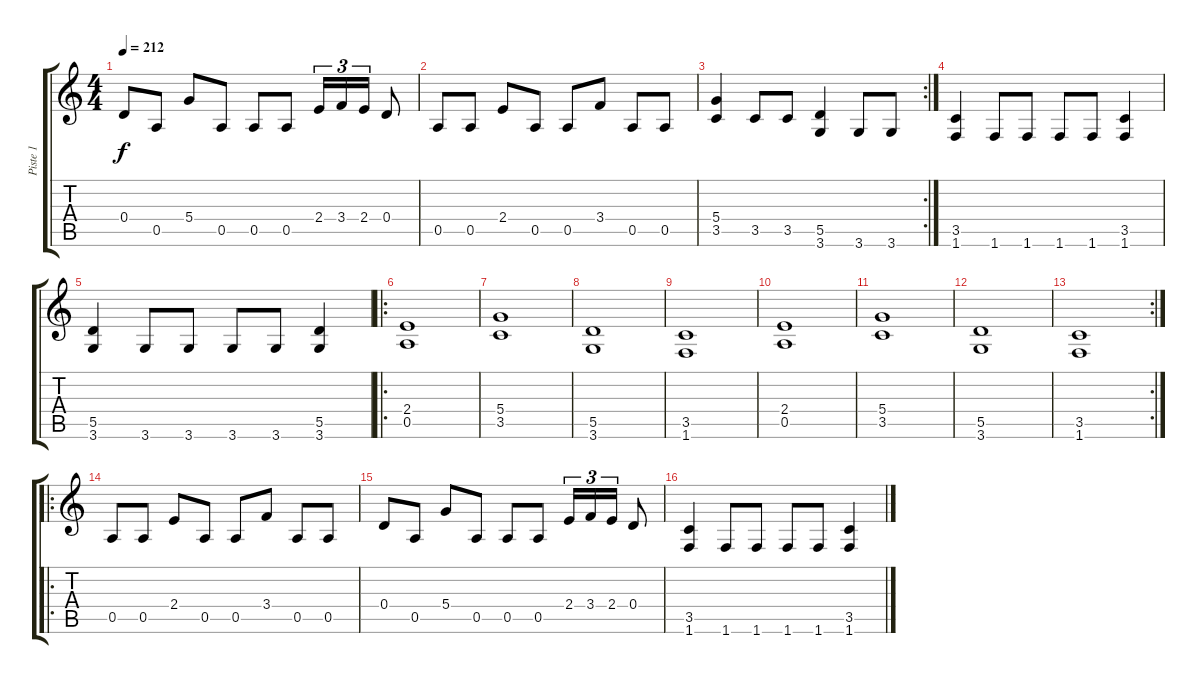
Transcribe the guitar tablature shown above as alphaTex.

\track ("Piste 1" "Piste 1") {instrument overdrivenguitar}
\staff {score tabs}
\tuning (E4 B3 G3 D3 A2 E2) {hide}
\ts (4 4)
\tempo 212
\clef g2
\ks c
0.4.8{dy f} 0.5.8 5.4.8 0.5.8 0.5.8 0.5.8 2.4.16{tu (3 2)} 3.4.16{tu (3 2)} 2.4.16{tu (3 2)} 0.4.8 |
0.5.8 0.5.8 2.4.8 0.5.8 0.5.8 3.4.8 0.5.8 0.5.8 |
\rc 2
(5.4 3.5).4 3.5.8 3.5.8 (5.5 3.6).4 3.6.8 3.6.8 |
(3.5 1.6).4 1.6.8 1.6.8 1.6.8 1.6.8 (3.5 1.6).4 |
(5.5 3.6).4 3.6.8 3.6.8 3.6.8 3.6.8 (5.5 3.6).4 |
\ro
(2.4 0.5).1 |
(5.4 3.5).1 |
(5.5 3.6).1 |
(3.5 1.6).1 |
(2.4 0.5).1 |
(5.4 3.5).1 |
(5.5 3.6).1 |
\rc 2
(3.5 1.6).1 |
\ro
0.5.8 0.5.8 2.4.8 0.5.8 0.5.8 3.4.8 0.5.8 0.5.8 |
0.4.8 0.5.8 5.4.8 0.5.8 0.5.8 0.5.8 2.4.16{tu (3 2)} 3.4.16{tu (3 2)} 2.4.16{tu (3 2)} 0.4.8 |
(3.5 1.6).4 1.6.8 1.6.8 1.6.8 1.6.8 (3.5 1.6).4
